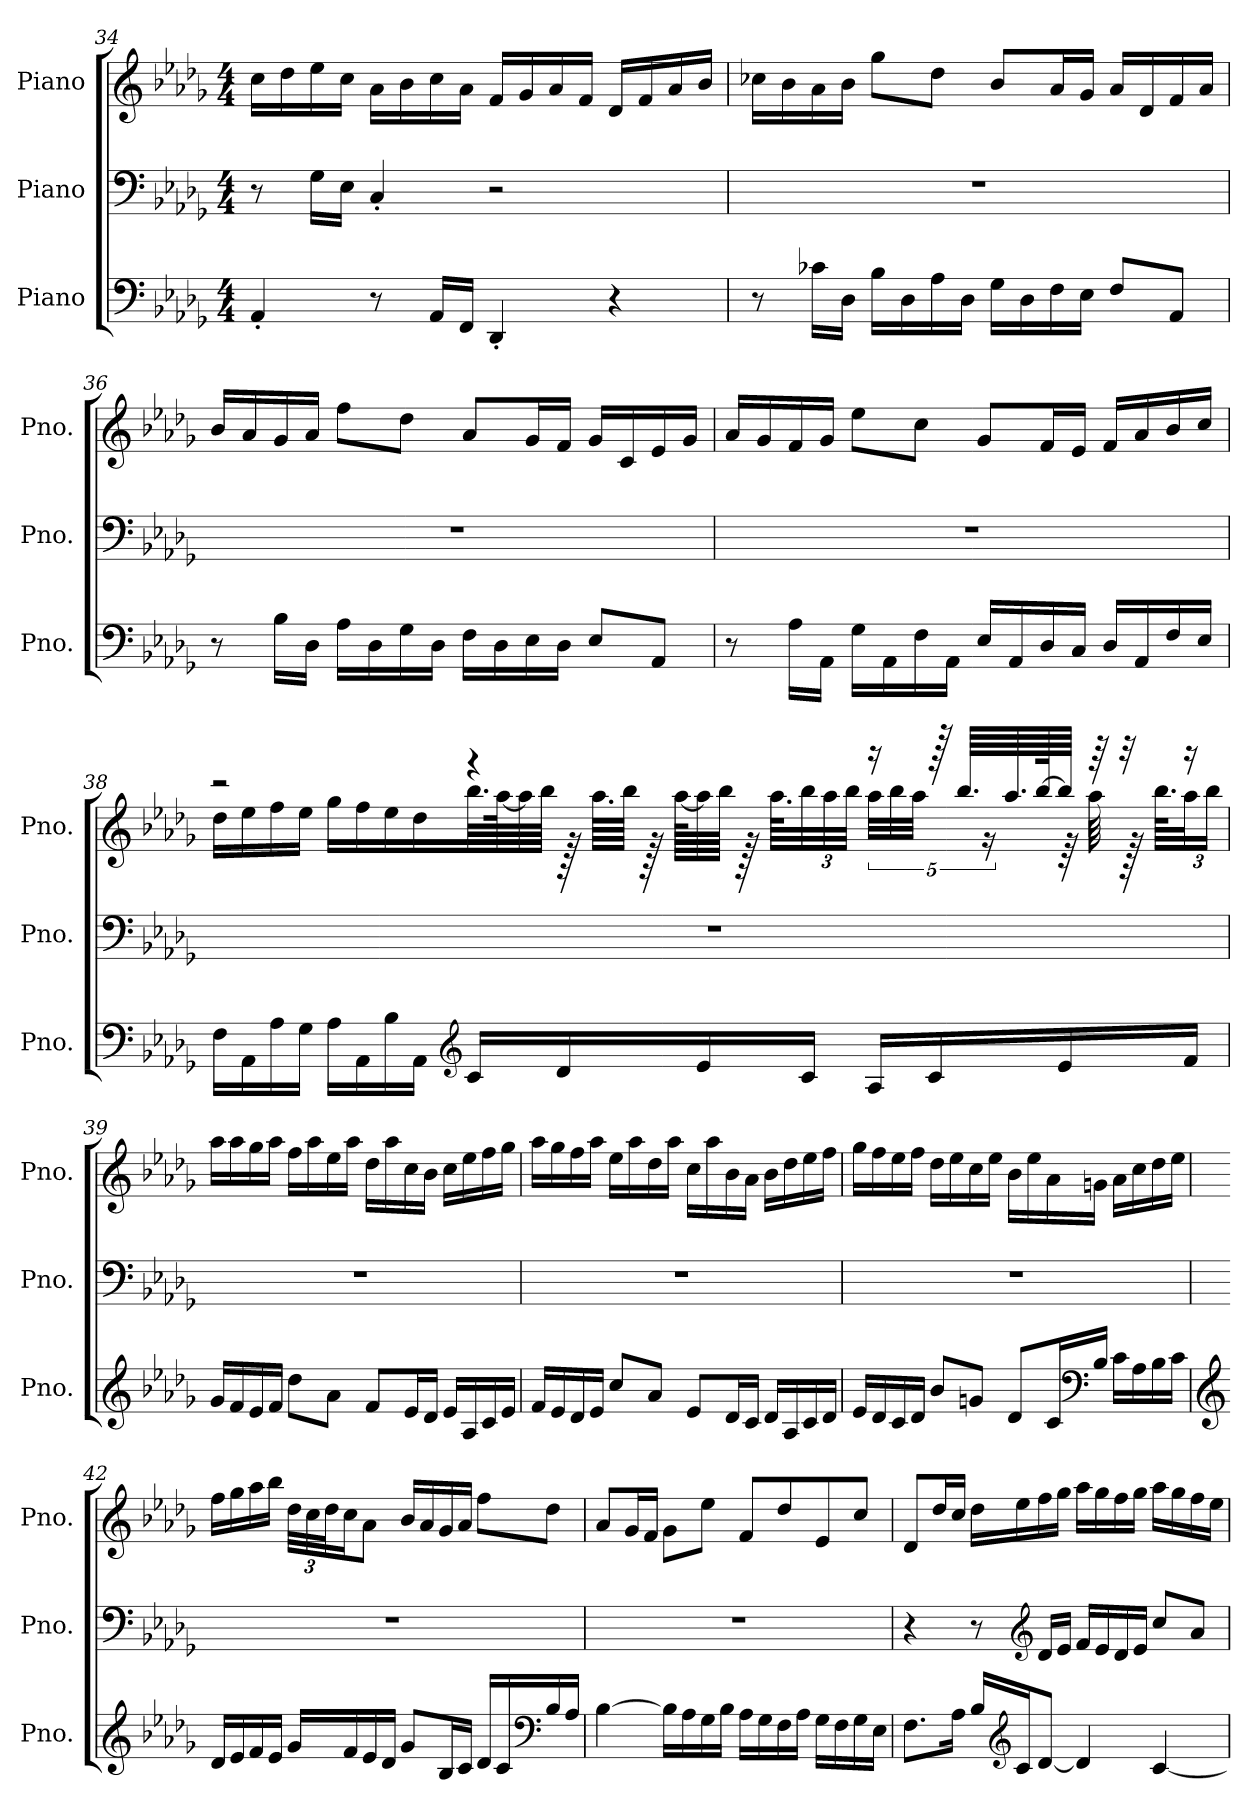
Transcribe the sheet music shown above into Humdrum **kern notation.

**kern	**kern	**kern
*part3	*part2	*part1
*staff3	*staff2	*staff1
*I"Piano	*I"Piano	*I"Piano
*I'Pno.	*I'Pno.	*I'Pno.
*clefF4	*clefF4	*clefG2
*k[b-e-a-d-g-]	*k[b-e-a-d-g-]	*k[b-e-a-d-g-]
*M4/4	*M4/4	*M4/4
=34	=34	=34
4AA-'/	8r	16cc\LL
.	.	16dd-\
.	16G-\LL	16ee-\
.	16E-\JJ	16cc\JJ
8r	4C'/	16a-\LL
.	.	16b-\
16AA-/LL	.	16cc\
16FF/JJ	.	16a-\JJ
4DD-'/	2r	16f/LL
.	.	16g-/
.	.	16a-/
.	.	16f/JJ
4r	.	16d-/LL
.	.	16f/
.	.	16a-/
.	.	16b-/JJ
!!LO:LB:g=z
=35	=35	=35
8r	1r	16cc-X\LL
.	.	16b-\
16c-X\LL	.	16a-\
16D-\JJ	.	16b-\JJ
16B-\LL	.	8gg-\L
16D-\	.	.
16A-\	.	8dd-\J
16D-\JJ	.	.
16G-\LL	.	8b-/L
16D-\	.	.
16F\	.	16a-/L
16E-\JJ	.	16g-/JJ
8F/L	.	16a-/LL
.	.	16d-/
8AA-/J	.	16f/
.	.	16a-/JJ
=36	=36	=36
8r	1r	16b-/LL
.	.	16a-/
16B-\LL	.	16g-/
16D-\JJ	.	16a-/JJ
16A-\LL	.	8ff\L
16D-\	.	.
16G-\	.	8dd-\J
16D-\JJ	.	.
16F\LL	.	8a-/L
16D-\	.	.
16E-\	.	16g-/L
16D-\JJ	.	16f/JJ
8E-/L	.	16g-/LL
.	.	16c/
8AA-/J	.	16e-/
.	.	16g-/JJ
!!LO:LB:g=z
=37	=37	=37
8r	1r	16a-/LL
.	.	16g-/
16A-\LL	.	16f/
16AA-\JJ	.	16g-/JJ
16G-\LL	.	8ee-\L
16AA-\	.	.
16F\	.	8cc\J
16AA-\JJ	.	.
16E-/LL	.	8g-/L
16AA-/	.	.
16D-/	.	16f/L
16C/JJ	.	16e-/JJ
16D-/LL	.	16f/LL
16AA-/	.	16a-/
16F/	.	16b-/
16E-/JJ	.	16cc/JJ
!!LO:LB:g=z
=38	=38	=38
*	*	*^
16F\LL	1r	2r	16dd-\LL
16AA-\	.	.	16ee-\
16A-\	.	.	16ff\
16G-\JJ	.	.	16ee-\JJ
16A-\LL	.	.	16gg-\LL
16AA-\	.	.	16ff\
16B-\	.	.	16ee-\
16AA-\JJ	.	.	16dd-\
*clefG2	*	*	*
16c/LL	.	4r	64.bb-\LL
.	.	.	[128aa-\K
.	.	.	64aa-\]
.	.	.	64bb-\JJJJ
16d-/	.	.	128r
.	.	.	64.aa-\LLLL
.	.	.	64bb-\JJJJ
.	.	.	128r
.	.	.	[128aa-\KLLLL
16e-/	.	.	64aa-\]
.	.	.	64bb-\JJJJ
.	.	.	128r
.	.	.	64.aa-\KLLL
*	*	*	*Xbrackettup
16c/JJ	.	.	48bb-\
.	.	.	48aa-\
.	.	.	48bb-\JJJ
*	*	*	*brackettup
16A-/LL	.	16r	40aa-\LLL
.	.	.	40bb-\
.	.	.	40aa-\JJJ
16c/	.	128r	.
.	.	64.bb-/LLLL	.
.	.	.	20r
.	.	64.aa-/	.
.	.	[128bb-/K	.
16e-/	.	64bb-/JJJJ]	64r
.	.	64r	64aa-\
.	.	32r	128r
.	.	.	64.bb-\KLLL
*	*	*	*Xbrackettup
16f/JJ	.	16r	48aa-\J
.	.	.	24bb-\JJ
*	*	*v	*v
!!LO:PB:g=z
=39	=39	=39
16g-/LL	1r	16aa-\LL
16f/	.	16aa-\
16e-/	.	16gg-\
16f/JJ	.	16aa-\JJ
8dd-\L	.	16ff\LL
.	.	16aa-\
8a-\J	.	16ee-\
.	.	16aa-\JJ
8f/L	.	16dd-\LL
.	.	16aa-\
16e-/L	.	16cc\
16d-/JJ	.	16b-\JJ
16e-/LL	.	16cc\LL
16A-/	.	16ee-\
16c/	.	16ff\
16e-/JJ	.	16gg-\JJ
=40	=40	=40
16f/LL	1r	16aa-\LL
16e-/	.	16gg-\
16d-/	.	16ff\
16e-/JJ	.	16aa-\JJ
8cc/L	.	16ee-\LL
.	.	16aa-\
8a-/J	.	16dd-\
.	.	16aa-\JJ
8e-/L	.	16cc\LL
.	.	16aa-\
16d-/L	.	16b-\
16c/JJ	.	16a-\JJ
16d-/LL	.	16b-\LL
16A-/	.	16dd-\
16c/	.	16ee-\
16d-/JJ	.	16ff\JJ
!!LO:LB:g=z
=41	=41	=41
16e-/LL	1r	16gg-\LL
16d-/	.	16ff\
16c/	.	16ee-\
16d-/JJ	.	16ff\JJ
8b-/L	.	16dd-\LL
.	.	16ee-\
8gn/J	.	16cc\
.	.	16ee-\JJ
8d-/L	.	16b-\LL
.	.	16ee-\
16c/L	.	16a-\
*clefF4	*	*
16B-/JJ	.	16gn\JJ
16c\LL	.	16a-\LL
16A-\	.	16cc\
16B-\	.	16dd-\
16c\JJ	.	16ee-\JJ
=42	=42	=42
*clefG2	*	*
16d-/LL	1r	16ff\LL
16e-/	.	16gg-\
16f/	.	16aa-\
16e-/JJ	.	16bb-\JJ
16g-/LL	.	48dd-\LLL
.	.	48cc\
.	.	48dd-\J
16f/	.	16cc\J
16e-/	.	8a-\J
16d-/JJ	.	.
8g-/L	.	16b-/LL
.	.	16a-/
16B-/L	.	16g-/
16c/JJ	.	16a-/JJ
16d-/LL	.	8ff\L
16c/	.	.
*clefF4	*	*
16B-/	.	8dd-\J
16A-/JJ	.	.
!!LO:LB:g=z
=43	=43	=43
[4B-\	1r	8a-/L
.	.	16g-/L
.	.	16f/JJ
16B-\LL]	.	8g-\L
16A-\	.	.
16G-\	.	8ee-\J
16B-\JJ	.	.
16A-\LL	.	8f/L
16G-\	.	.
16F\	.	8dd-/
16A-\JJ	.	.
16G-\LL	.	8e-/
16F\	.	.
16G-\	.	8cc/J
16E-\JJ	.	.
=44	=44	=44
8.F\L	4r	8d-/L
.	.	16dd-/L
16A-\Jk	.	16cc/JJ
16B-/LL	8r	16dd-\LL
*clefG2	*	*
16c/J	.	16ee-\
*	*clefG2	*
[8d-/J	16d-/LL	16ff\
.	16e-/JJ	16gg-\JJ
4d-/]	16f/LL	16aa-\LL
.	16e-/	16gg-\
.	16d-/	16ff\
.	16e-/JJ	16gg-\JJ
[4c/	8cc/L	16aa-\LL
.	.	16gg-\
.	8a-/J	16ff\
.	.	16ee-\JJ
=	=	=
*-	*-	*-
